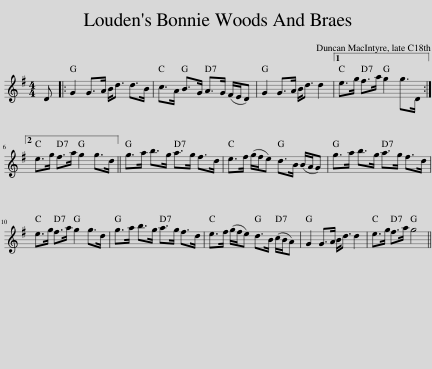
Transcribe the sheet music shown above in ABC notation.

X:1
L:1/8
M:4/4
I:linebreak $
K:G
V:1 treble
V:1
 D |: G2 G>A B<d d>B | c>A B>G A>G (F/E/D) | G2 G>A B<d d2 |1 e>g f>a g2 g>D :|2$ %5
 e>g f>a g2 g>d || g>a b>g a>g f>d | e>f (g/f/e) d>B (B/A/G) | g>a b>g a>g f>d |$ e>g f>a g2 g>d | %10
 g>a b>g a>g f>d | e>f (g/f/e) d>B (c/B/A) | G2 G>A B<d d2 | e>g f>a g4 || %14
